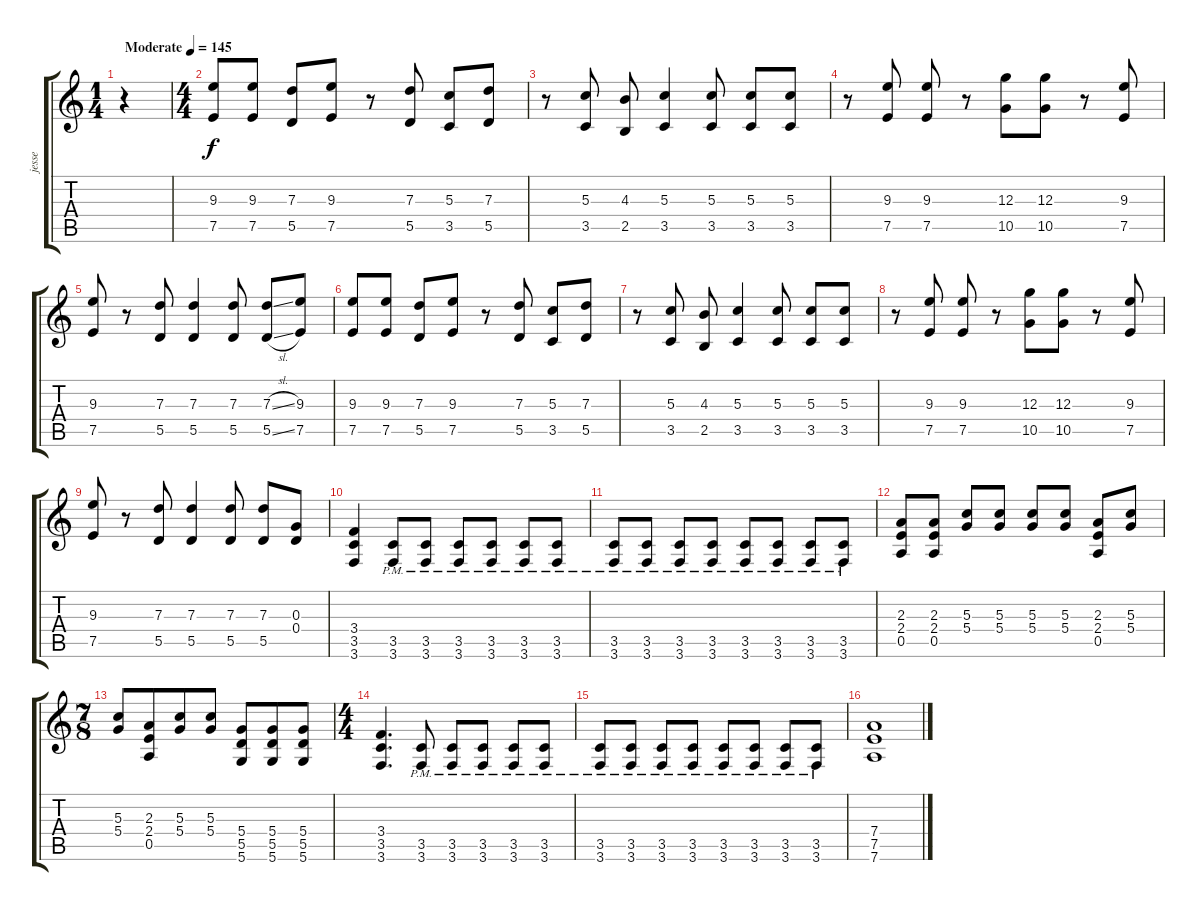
\track ("jesse" "jesse") {instrument overdrivenguitar}
\staff {score tabs}
\tuning (E4 B3 G3 D3 A2 D2) {hide}
\ts (1 4)
\tempo (145 "Moderate")
\clef g2
\ks c
r.4{dy f instrument overdrivenguitar} |
\ts (4 4)
(9.3 7.5).8 (9.3 7.5).8 (7.3 5.5).8 (9.3 7.5).8 r.8 (7.3 5.5).8 (5.3 3.5).8 (7.3 5.5).8 |
r.8 (5.3 3.5).8 (4.3 2.5).8 (5.3 3.5).4 (5.3 3.5).8 (5.3 3.5).8 (5.3 3.5).8 |
r.8 (9.3 7.5).8 (9.3 7.5).8 r.8 (12.3 10.5).8 (12.3 10.5).8 r.8 (9.3 7.5).8 |
(9.3 7.5).8 r.8 (7.3 5.5).8 (7.3 5.5).4 (7.3 5.5).8 (7.3{sl} 5.5{sl}).8 (9.3 7.5).8 |
(9.3 7.5).8 (9.3 7.5).8 (7.3 5.5).8 (9.3 7.5).8 r.8 (7.3 5.5).8 (5.3 3.5).8 (7.3 5.5).8 |
r.8 (5.3 3.5).8 (4.3 2.5).8 (5.3 3.5).4 (5.3 3.5).8 (5.3 3.5).8 (5.3 3.5).8 |
r.8 (9.3 7.5).8 (9.3 7.5).8 r.8 (12.3 10.5).8 (12.3 10.5).8 r.8 (9.3 7.5).8 |
(9.3 7.5).8 r.8 (7.3 5.5).8 (7.3 5.5).4 (7.3 5.5).8 (7.3 5.5).8 (0.3 0.4).8 |
(3.4 3.5 3.6).4 (3.5{pm} 3.6{pm}).8 (3.5{pm} 3.6{pm}).8 (3.5{pm} 3.6{pm}).8 (3.5{pm} 3.6{pm}).8 (3.5{pm} 3.6{pm}).8 (3.5{pm} 3.6{pm}).8 |
(3.5{pm} 3.6{pm}).8 (3.5{pm} 3.6{pm}).8 (3.5{pm} 3.6{pm}).8 (3.5{pm} 3.6{pm}).8 (3.5{pm} 3.6{pm}).8 (3.5{pm} 3.6{pm}).8 (3.5{pm} 3.6{pm}).8 (3.5{pm} 3.6{pm}).8 |
(2.3 2.4 0.5).8 (2.3 2.4 0.5).8 (5.3 5.4).8 (5.3 5.4).8 (5.3 5.4).8 (5.3 5.4).8 (2.3 2.4 0.5).8 (5.3 5.4).8 |
\ts (7 8)
(5.3 5.4).8 (2.3 2.4 0.5).8 (5.3 5.4).8 (5.3 5.4).8 (5.4 5.5 5.6).8 (5.4 5.5 5.6).8 (5.4 5.5 5.6).8 |
\ts (4 4)
(3.4 3.5 3.6).4{d} (3.5{pm} 3.6{pm}).8 (3.5{pm} 3.6{pm}).8 (3.5{pm} 3.6{pm}).8 (3.5{pm} 3.6{pm}).8 (3.5{pm} 3.6{pm}).8 |
(3.5{pm} 3.6{pm}).8 (3.5{pm} 3.6{pm}).8 (3.5{pm} 3.6{pm}).8 (3.5{pm} 3.6{pm}).8 (3.5{pm} 3.6{pm}).8 (3.5{pm} 3.6{pm}).8 (3.5{pm} 3.6{pm}).8 (3.5{pm} 3.6{pm}).8 |
(7.4 7.5 7.6).1
